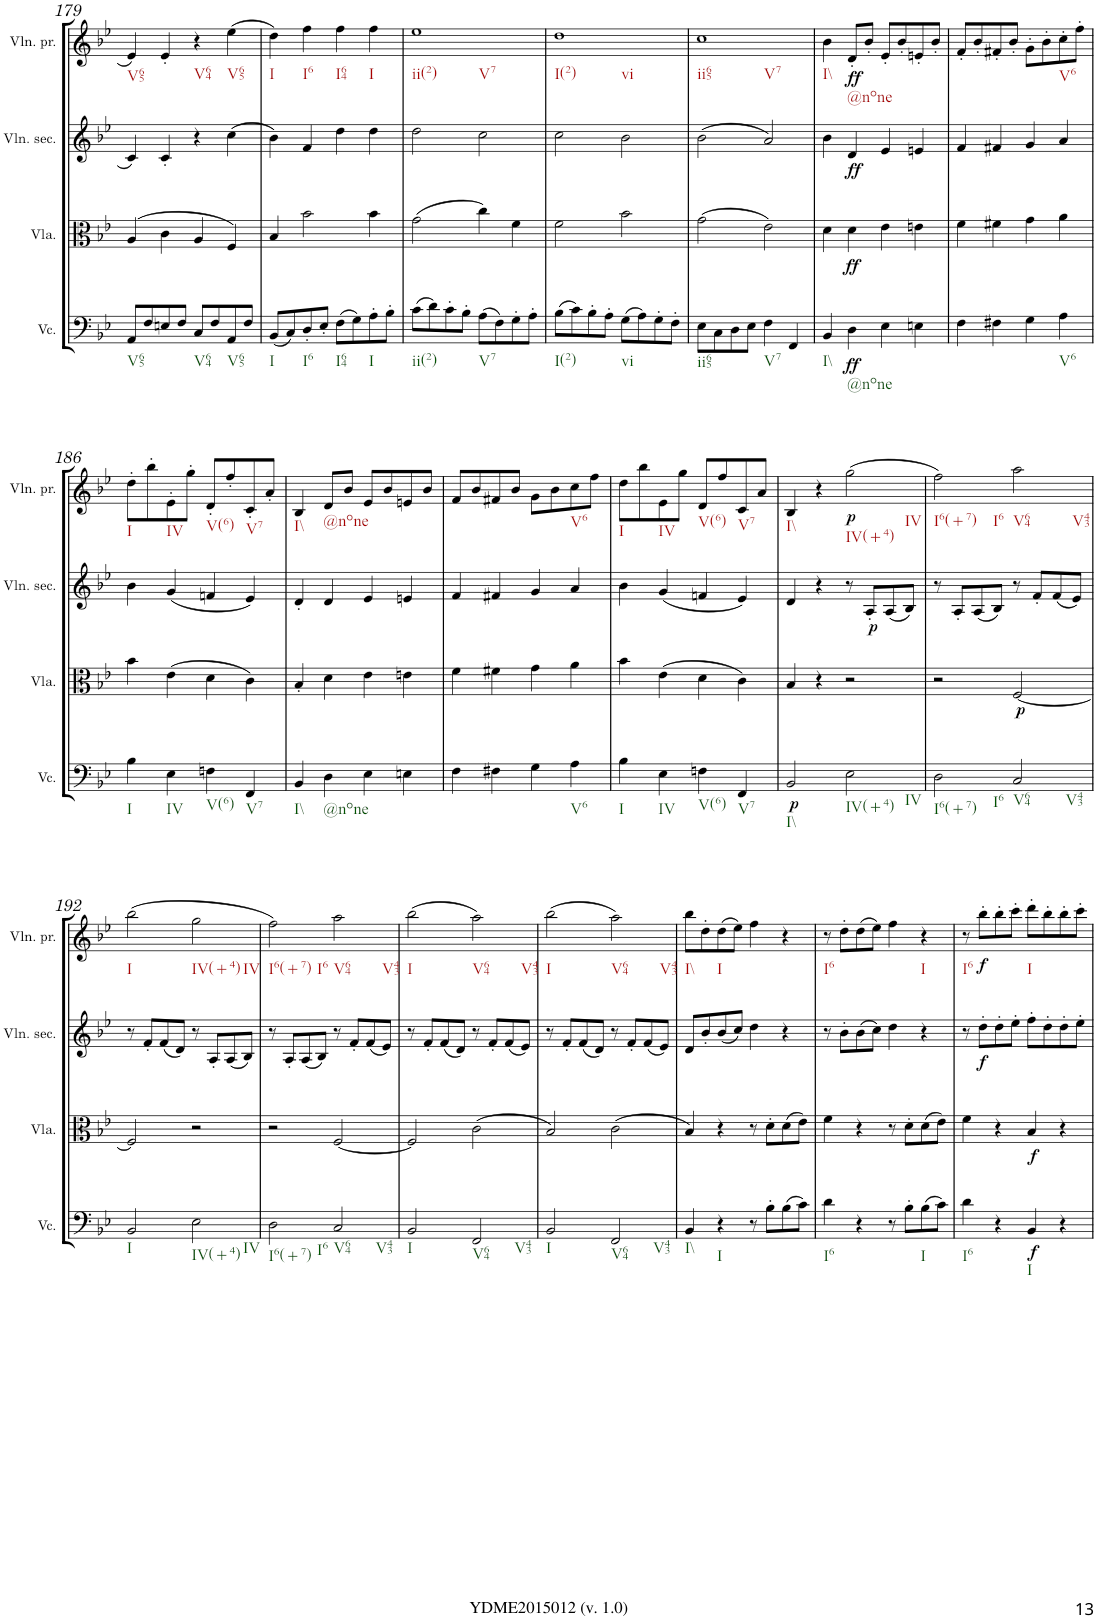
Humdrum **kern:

**kern	**dynam	**kern	**dynam	**kern	**dynam	**kern	**dynam
*part4	*part4	*part3	*part3	*part2	*part2	*part1	*part1
*staff4	*staff4	*staff3	*staff3	*staff2	*staff2	*staff1	*staff1
*I"Violoncelle	*	*I"Viola	*	*I"Violino secondo	*	*I"Violino primo	*
*I'Vc.	*	*I'Vla.	*	*I'Vln. sec.	*	*I'Vln. pr.	*
!!LO:PB:g=z
*clefF4	*	*clefC3	*	*clefG2	*	*clefG2	*
*k[b-e-]	*	*k[b-e-]	*	*k[b-e-]	*	*k[b-e-]	*
*B-:	*	*B-:	*	*B-:	*	*B-:	*
*M2/2	*	*M2/2	*	*M2/2	*	*M2/2	*
*met(c|)	*	*met(c|)	*	*met(c|)	*	*met(c|)	*
=179	=179	=179	=179	=179	=179	=179	=179
!	!	!	!	!	!	!LO:TX:b:t=V65	!
!LO:TX:b:t=V65	!	!	!	!	!	!	!
8AA/L	.	(>4A/	.	4c/	.	4e-/	.
8F/	.	.	.	.	.	.	.
8En/	.	4c\	.	4c'/	.	4e-'/	.
8F/J	.	.	.	.	.	.	.
!	!	!	!	!	!	!LO:TX:b:t=V64	!
!LO:TX:b:t=V64	!	!	!	!	!	!	!
8C/L	.	4A/	.	4r	.	4r	.
8F/	.	.	.	.	.	.	.
!	!	!	!	!	!	!LO:TX:b:t=V65	!
!LO:TX:b:t=V65	!	!	!	!	!	!	!
8AA/	.	4F/)	.	(>4cc\	.	(>4ee-\	.
8F/J	.	.	.	.	.	.	.
=180	=180	=180	=180	=180	=180	=180	=180
!	!	!	!	!	!	!LO:TX:b:t=I	!
!LO:TX:b:t=I	!	!	!	!	!	!	!
(<8BB-/L	.	4B-/	.	4b-\)	.	4dd\)	.
8C/)	.	.	.	.	.	.	.
!	!	!	!	!	!	!LO:TX:b:t=I6	!
!LO:TX:b:t=I6	!	!	!	!	!	!	!
8D'/	.	2b-\	.	4f/	.	4ff\	.
8E-'/J	.	.	.	.	.	.	.
!	!	!	!	!	!	!LO:TX:b:t=I64	!
!LO:TX:b:t=I64	!	!	!	!	!	!	!
(>8F\L	.	.	.	4dd\	.	4ff\	.
8G\)	.	.	.	.	.	.	.
!	!	!	!	!	!	!LO:TX:b:t=I	!
!LO:TX:b:t=I	!	!	!	!	!	!	!
8A'\	.	4b-\	.	4dd\	.	4ff\	.
8B-'\J	.	.	.	.	.	.	.
=181	=181	=181	=181	=181	=181	=181	=181
!	!	!	!	!	!	!LO:TX:b:t=ii(2)	!
!	!	!	!	!	!	!LO:TX:b:t=V7	!
!LO:TX:b:t=ii(2)	!	!	!	!	!	!	!
(>8c\L	.	(>2g\	.	2dd\	.	1ee-	.
8d\)	.	.	.	.	.	.	.
8c'\	.	.	.	.	.	.	.
8B-'\J	.	.	.	.	.	.	.
!LO:TX:b:t=V7	!	!	!	!	!	!	!
(>8A\L	.	4cc\)	.	2cc\	.	.	.
8F\)	.	.	.	.	.	.	.
8G'\	.	4f\	.	.	.	.	.
8A'\J	.	.	.	.	.	.	.
=182	=182	=182	=182	=182	=182	=182	=182
!	!	!	!	!	!	!LO:TX:b:t=I(2)	!
!	!	!	!	!	!	!LO:TX:b:t=vi	!
!LO:TX:b:t=I(2)	!	!	!	!	!	!	!
(>8B-\L	.	2f\	.	2cc\	.	1dd	.
8c\)	.	.	.	.	.	.	.
8B-'\	.	.	.	.	.	.	.
8A'\J	.	.	.	.	.	.	.
!LO:TX:b:t=vi	!	!	!	!	!	!	!
(>8G\L	.	2b-\	.	2b-\	.	.	.
8A\)	.	.	.	.	.	.	.
8G'\	.	.	.	.	.	.	.
8F'\J	.	.	.	.	.	.	.
=183	=183	=183	=183	=183	=183	=183	=183
!	!	!	!	!	!	!LO:TX:b:t=ii65	!
!	!	!	!	!	!	!LO:TX:b:t=V7	!
!LO:TX:b:t=ii65	!	!	!	!	!	!	!
8E-\L	.	(>2g\	.	(>2b-\	.	1cc	.
8C\	.	.	.	.	.	.	.
8D\	.	.	.	.	.	.	.
8E-\J	.	.	.	.	.	.	.
!LO:TX:b:t=V7	!	!	!	!	!	!	!
4F\	.	2e-\)	.	2a/)	.	.	.
4FF/	.	.	.	.	.	.	.
=184	=184	=184	=184	=184	=184	=184	=184
!	!	!	!	!	!	!LO:TX:b:t=I\\	!
!LO:TX:b:t=I\\	!	!	!	!	!	!	!
4BB-/	.	4d\	.	4b-\	.	4b-\	.
!	!	!	!	!	!	!LO:TX:b:t=@none	!
!LO:TX:b:t=@none	!	!	!	!	!	!	!
!	!LO:DY:b	!	!LO:DY:b	!	!LO:DY:b	!	!LO:DY:b
4D\	ff	4d\	ff	4d/	ff	8d'/L	ff
.	.	.	.	.	.	8b-'/J	.
4E-\	.	4e-\	.	4e-/	.	8e-'/L	.
.	.	.	.	.	.	8b-'/	.
4En\	.	4en\	.	4en/	.	8en'/	.
.	.	.	.	.	.	8b-'/J	.
=185	=185	=185	=185	=185	=185	=185	=185
4F\	.	4f\	.	4f/	.	8f'/L	.
.	.	.	.	.	.	8b-'/	.
4F#X\	.	4f#X\	.	4f#X/	.	8f#X'/	.
.	.	.	.	.	.	8b-'/J	.
4G\	.	4g\	.	4g/	.	8g'\L	.
.	.	.	.	.	.	8b-'\	.
!	!	!	!	!	!	!LO:TX:b:t=V6	!
!LO:TX:b:t=V6	!	!	!	!	!	!	!
4A\	.	4a\	.	4a/	.	8cc'\	.
.	.	.	.	.	.	8ff'\J	.
!!LO:LB:g=z
=186	=186	=186	=186	=186	=186	=186	=186
!	!	!	!	!	!	!LO:TX:b:t=I	!
!LO:TX:b:t=I	!	!	!	!	!	!	!
4B-\	.	4b-\	.	4b-\	.	8dd'\L	.
.	.	.	.	.	.	8bb-'\	.
!	!	!	!	!	!	!LO:TX:b:t=IV	!
!LO:TX:b:t=IV	!	!	!	!	!	!	!
4E-\	.	(>4e-\	.	(<4g/	.	8e-'\	.
.	.	.	.	.	.	8gg'\J	.
!	!	!	!	!	!	!LO:TX:b:t=V(6)	!
!LO:TX:b:t=V(6)	!	!	!	!	!	!	!
4Fn\	.	4d\	.	4fn/	.	8d'/L	.
.	.	.	.	.	.	8ff'/	.
!	!	!	!	!	!	!LO:TX:b:t=V7	!
!LO:TX:b:t=V7	!	!	!	!	!	!	!
4FF/	.	4c\)	.	4e-/)	.	8c'/	.
.	.	.	.	.	.	8a'/J	.
=187	=187	=187	=187	=187	=187	=187	=187
!	!	!	!	!	!	!LO:TX:b:t=I\\	!
!LO:TX:b:t=I\\	!	!	!	!	!	!	!
4BB-/	.	4B-'/	.	4d'/	.	4B-/	.
!	!	!	!	!	!	!LO:TX:b:t=@none	!
!LO:TX:b:t=@none	!	!	!	!	!	!	!
4D\	.	4d\	.	4d/	.	8d/L	.
.	.	.	.	.	.	8b-/J	.
4E-\	.	4e-\	.	4e-/	.	8e-/L	.
.	.	.	.	.	.	8b-/	.
4En\	.	4en\	.	4en/	.	8en/	.
.	.	.	.	.	.	8b-/J	.
=188	=188	=188	=188	=188	=188	=188	=188
4F\	.	4f\	.	4f/	.	8f/L	.
.	.	.	.	.	.	8b-/	.
4F#X\	.	4f#X\	.	4f#X/	.	8f#X/	.
.	.	.	.	.	.	8b-/J	.
4G\	.	4g\	.	4g/	.	8g\L	.
.	.	.	.	.	.	8b-\	.
!	!	!	!	!	!	!LO:TX:b:t=V6	!
!LO:TX:b:t=V6	!	!	!	!	!	!	!
4A\	.	4a\	.	4a/	.	8cc\	.
.	.	.	.	.	.	8ff\J	.
=189	=189	=189	=189	=189	=189	=189	=189
!	!	!	!	!	!	!LO:TX:b:t=I	!
!LO:TX:b:t=I	!	!	!	!	!	!	!
4B-\	.	4b-\	.	4b-\	.	8dd\L	.
.	.	.	.	.	.	8bb-\	.
!	!	!	!	!	!	!LO:TX:b:t=IV	!
!LO:TX:b:t=IV	!	!	!	!	!	!	!
4E-\	.	(>4e-\	.	(<4g/	.	8e-\	.
.	.	.	.	.	.	8gg\J	.
!	!	!	!	!	!	!LO:TX:b:t=V(6)	!
!LO:TX:b:t=V(6)	!	!	!	!	!	!	!
4Fn\	.	4d\	.	4fn/	.	8d/L	.
.	.	.	.	.	.	8ff/	.
!	!	!	!	!	!	!LO:TX:b:t=V7	!
!LO:TX:b:t=V7	!	!	!	!	!	!	!
4FF/	.	4c\)	.	4e-/)	.	8c/	.
.	.	.	.	.	.	8a/J	.
=190	=190	=190	=190	=190	=190	=190	=190
!	!	!	!	!	!	!LO:TX:b:t=I\\	!
!LO:TX:b:t=I\\	!	!	!	!	!	!	!
!	!LO:DY:b	!	!	!	!	!	!
2BB-/	p	4B-/	.	4d/	.	4B-/	.
.	.	4r	.	4r	.	4r	.
!	!	!	!	!	!	!LO:TX:b:t=IV(+4)	!
!	!	!	!	!	!	!LO:TX:b:t=IV	!
!LO:TX:b:t=IV(+4)	!	!	!	!	!	!	!
!LO:TX:b:t=IV	!	!	!	!	!	!	!
!	!	!	!	!	!	!	!LO:DY:b
2E-\	.	2r	.	8r	.	(>2gg\	p
!	!	!	!	!	!LO:DY:b	!	!
.	.	.	.	8A'/L	p	.	.
.	.	.	.	(<8A/	.	.	.
.	.	.	.	8B-/J)	.	.	.
=191	=191	=191	=191	=191	=191	=191	=191
!	!	!	!	!	!	!LO:TX:b:t=I6(+7)	!
!	!	!	!	!	!	!LO:TX:b:t=I6	!
!LO:TX:b:t=I6(+7)	!	!	!	!	!	!	!
!LO:TX:b:t=I6	!	!	!	!	!	!	!
2D\	.	2r	.	8r	.	2ff\)	.
.	.	.	.	8A'/L	.	.	.
.	.	.	.	(<8A/	.	.	.
.	.	.	.	8B-/J)	.	.	.
!	!	!	!	!	!	!LO:TX:b:t=V64	!
!	!	!	!	!	!	!LO:TX:b:t=V43	!
!LO:TX:b:t=V64	!	!	!	!	!	!	!
!LO:TX:b:t=V43	!	!	!	!	!	!	!
!	!	!	!LO:DY:b	!	!	!	!
2C/	.	[2F/	p	8r	.	2aa\	.
.	.	.	.	8f'/L	.	.	.
.	.	.	.	(<8f/	.	.	.
.	.	.	.	8e-/J)	.	.	.
!!LO:LB:g=z
=192	=192	=192	=192	=192	=192	=192	=192
!	!	!	!	!	!	!LO:TX:b:t=I	!
!LO:TX:b:t=I	!	!	!	!	!	!	!
2BB-/	.	2F/]	.	8r	.	(>2bb-\	.
.	.	.	.	8f'/L	.	.	.
.	.	.	.	(<8f/	.	.	.
.	.	.	.	8d/J)	.	.	.
!	!	!	!	!	!	!LO:TX:b:t=IV(+4)	!
!	!	!	!	!	!	!LO:TX:b:t=IV	!
!LO:TX:b:t=IV(+4)	!	!	!	!	!	!	!
!LO:TX:b:t=IV	!	!	!	!	!	!	!
2E-\	.	2r	.	8r	.	2gg\	.
.	.	.	.	8A'/L	.	.	.
.	.	.	.	(<8A/	.	.	.
.	.	.	.	8B-/J)	.	.	.
=193	=193	=193	=193	=193	=193	=193	=193
!	!	!	!	!	!	!LO:TX:b:t=I6(+7)	!
!	!	!	!	!	!	!LO:TX:b:t=I6	!
!LO:TX:b:t=I6(+7)	!	!	!	!	!	!	!
!LO:TX:b:t=I6	!	!	!	!	!	!	!
2D\	.	2r	.	8r	.	2ff\)	.
.	.	.	.	8A'/L	.	.	.
.	.	.	.	(<8A/	.	.	.
.	.	.	.	8B-/J)	.	.	.
!	!	!	!	!	!	!LO:TX:b:t=V64	!
!	!	!	!	!	!	!LO:TX:b:t=V43	!
!LO:TX:b:t=V64	!	!	!	!	!	!	!
!LO:TX:b:t=V43	!	!	!	!	!	!	!
2C/	.	[2F/	.	8r	.	2aa\	.
.	.	.	.	8f'/L	.	.	.
.	.	.	.	(<8f/	.	.	.
.	.	.	.	8e-/J)	.	.	.
=194	=194	=194	=194	=194	=194	=194	=194
!	!	!	!	!	!	!LO:TX:b:t=I	!
!LO:TX:b:t=I	!	!	!	!	!	!	!
2BB-/	.	2F/]	.	8r	.	(>2bb-\	.
.	.	.	.	8f'/L	.	.	.
.	.	.	.	(<8f/	.	.	.
.	.	.	.	8d/J)	.	.	.
!	!	!	!	!	!	!LO:TX:b:t=V64	!
!	!	!	!	!	!	!LO:TX:b:t=V43	!
!LO:TX:b:t=V64	!	!	!	!	!	!	!
!LO:TX:b:t=V43	!	!	!	!	!	!	!
2FF/	.	(>2c\	.	8r	.	2aa\)	.
.	.	.	.	8f'/L	.	.	.
.	.	.	.	(<8f/	.	.	.
.	.	.	.	8e-/J)	.	.	.
=195	=195	=195	=195	=195	=195	=195	=195
!	!	!	!	!	!	!LO:TX:b:t=I	!
!LO:TX:b:t=I	!	!	!	!	!	!	!
2BB-/	.	2B-/)	.	8r	.	(>2bb-\	.
.	.	.	.	8f'/L	.	.	.
.	.	.	.	(<8f/	.	.	.
.	.	.	.	8d/J)	.	.	.
!	!	!	!	!	!	!LO:TX:b:t=V64	!
!	!	!	!	!	!	!LO:TX:b:t=V43	!
!LO:TX:b:t=V64	!	!	!	!	!	!	!
!LO:TX:b:t=V43	!	!	!	!	!	!	!
2FF/	.	(>2c\	.	8r	.	2aa\)	.
.	.	.	.	8f'/L	.	.	.
.	.	.	.	(<8f/	.	.	.
.	.	.	.	8e-/J)	.	.	.
=196	=196	=196	=196	=196	=196	=196	=196
!	!	!	!	!	!	!LO:TX:b:t=I\\	!
!LO:TX:b:t=I\\	!	!	!	!	!	!	!
4BB-/	.	4B-/)	.	8d/L	.	8bb-\L	.
.	.	.	.	8b-'/	.	8dd'\	.
!	!	!	!	!	!	!LO:TX:b:t=I	!
!LO:TX:b:t=I	!	!	!	!	!	!	!
4r	.	4r	.	(<8b-/	.	(>8dd\	.
.	.	.	.	8cc/J)	.	8ee-\J)	.
8r	.	8r	.	4dd\	.	4ff\	.
8B-'\L	.	8d'\L	.	.	.	.	.
(>8B-\	.	(>8d\	.	4r	.	4r	.
8c\J)	.	8e-\J)	.	.	.	.	.
=197	=197	=197	=197	=197	=197	=197	=197
!	!	!	!	!	!	!LO:TX:b:t=I6	!
!LO:TX:b:t=I6	!	!	!	!	!	!	!
4d\	.	4f\	.	8r	.	8r	.
.	.	.	.	8b-'\L	.	8dd'\L	.
4r	.	4r	.	(>8b-\	.	(>8dd\	.
.	.	.	.	8cc\J)	.	8ee-\J)	.
8r	.	8r	.	4dd\	.	4ff\	.
8B-'\L	.	8d'\L	.	.	.	.	.
!	!	!	!	!	!	!LO:TX:b:t=I	!
!LO:TX:b:t=I	!	!	!	!	!	!	!
(>8B-\	.	(>8d\	.	4r	.	4r	.
8c\J)	.	8e-\J)	.	.	.	.	.
=198	=198	=198	=198	=198	=198	=198	=198
!	!	!	!	!	!	!LO:TX:b:t=I6	!
!LO:TX:b:t=I6	!	!	!	!	!	!	!
4d\	.	4f\	.	8r	.	8r	.
!	!	!	!	!	!LO:DY:b	!	!LO:DY:b
.	.	.	.	8dd'\L	f	8bb-'\L	f
4r	.	4r	.	8dd'\	.	8bb-'\	.
.	.	.	.	8ee-'\J	.	8ccc'\J	.
!	!	!	!	!	!	!LO:TX:b:t=I	!
!LO:TX:b:t=I	!	!	!	!	!	!	!
!	!LO:DY:b	!	!LO:DY:b	!	!	!	!
4BB-/	f	4B-/	f	8ff'\L	.	8ddd'\L	.
.	.	.	.	8dd'\	.	8bb-'\	.
4r	.	4r	.	8dd'\	.	8bb-'\	.
.	.	.	.	8ee-'\J	.	8ccc'\J	.
=	=	=	=	=	=	=	=
*-	*-	*-	*-	*-	*-	*-	*-
